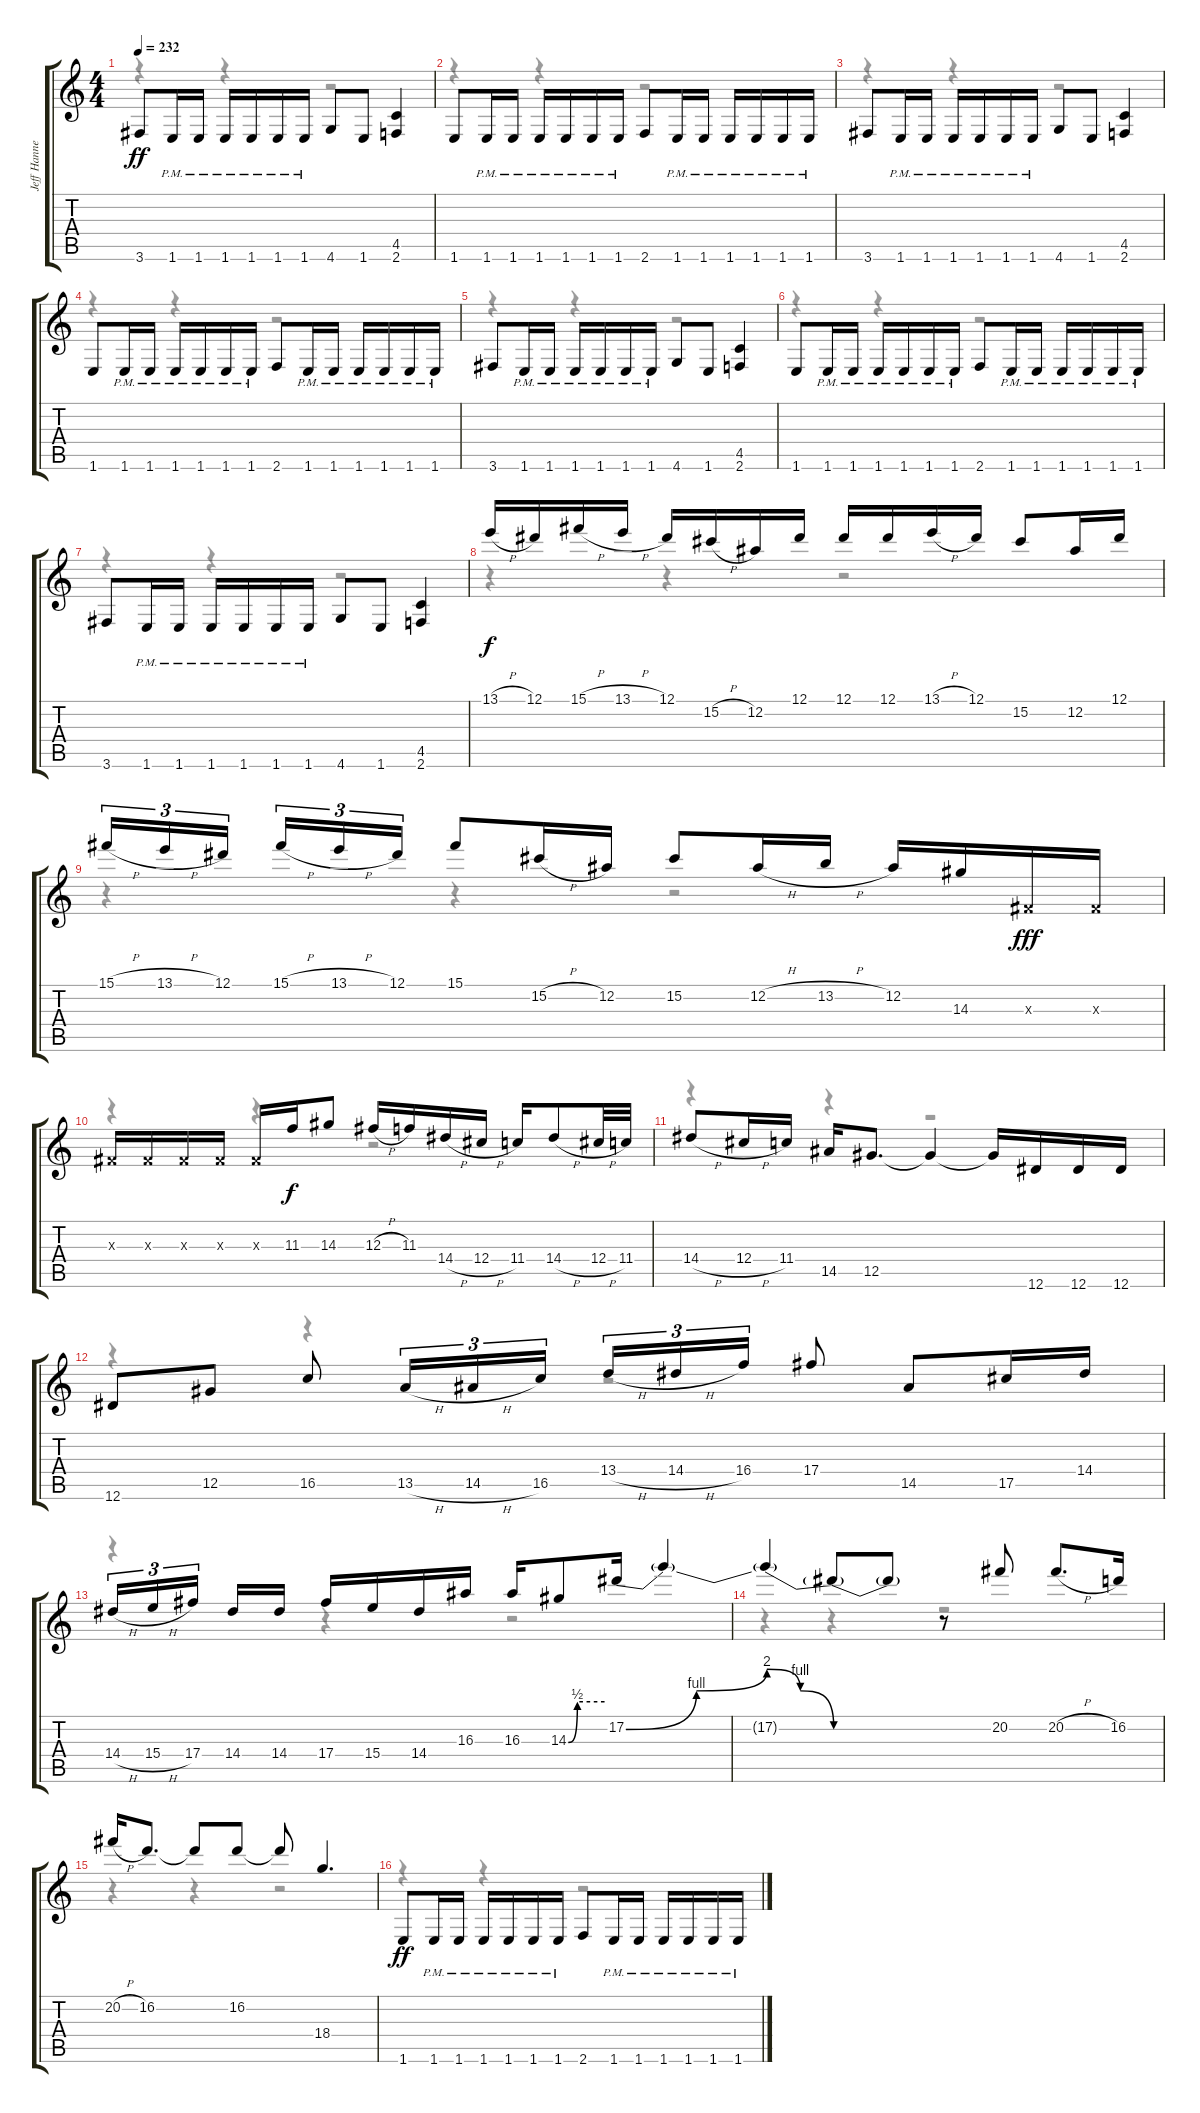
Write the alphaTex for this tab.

\track ("Jeff Hanneman" "Jeff Hanne") {instrument distortionguitar}
\staff {score tabs}
\tuning (Eb4 Bb3 Gb3 Db3 Ab2 Eb2) {hide}
\voice
\ts (4 4)
\tempo 232
\clef g2
\ks c
3.6.8{dy ff} 1.6{pm}.16 1.6{pm}.16 1.6{pm}.16 1.6{pm}.16 1.6{pm}.16 1.6{pm}.16 4.6.8 1.6.8 (4.5 2.6).4 |
1.6.8 1.6{pm}.16 1.6{pm}.16 1.6{pm}.16 1.6{pm}.16 1.6{pm}.16 1.6{pm}.16 2.6.8 1.6{pm}.16 1.6{pm}.16 1.6{pm}.16 1.6{pm}.16 1.6{pm}.16 1.6{pm}.16 |
3.6.8 1.6{pm}.16 1.6{pm}.16 1.6{pm}.16 1.6{pm}.16 1.6{pm}.16 1.6{pm}.16 4.6.8 1.6.8 (4.5 2.6).4 |
1.6.8 1.6{pm}.16 1.6{pm}.16 1.6{pm}.16 1.6{pm}.16 1.6{pm}.16 1.6{pm}.16 2.6.8 1.6{pm}.16 1.6{pm}.16 1.6{pm}.16 1.6{pm}.16 1.6{pm}.16 1.6{pm}.16 |
3.6.8 1.6{pm}.16 1.6{pm}.16 1.6{pm}.16 1.6{pm}.16 1.6{pm}.16 1.6{pm}.16 4.6.8 1.6.8 (4.5 2.6).4 |
1.6.8 1.6{pm}.16 1.6{pm}.16 1.6{pm}.16 1.6{pm}.16 1.6{pm}.16 1.6{pm}.16 2.6.8 1.6{pm}.16 1.6{pm}.16 1.6{pm}.16 1.6{pm}.16 1.6{pm}.16 1.6{pm}.16 |
3.6.8 1.6{pm}.16 1.6{pm}.16 1.6{pm}.16 1.6{pm}.16 1.6{pm}.16 1.6{pm}.16 4.6.8 1.6.8 (4.5 2.6).4 |
13.1{h}.16{dy f} 12.1.16 15.1{h}.16 13.1{h}.16 12.1.16 15.2{h}.16 12.2.16 12.1.16 12.1.16 12.1.16 13.1{h}.16 12.1.16 15.2.8 12.2.16 12.1.16 |
15.1{h}.16{tu (3 2)} 13.1{h}.16{tu (3 2)} 12.1.16{tu (3 2)} 15.1{h}.16{tu (3 2)} 13.1{h}.16{tu (3 2)} 12.1.16{tu (3 2)} 15.1.8 15.2{h}.16 12.2.16 15.2.8 12.2{h}.16 13.2{h}.16 12.2.16 14.3.16 0.3{x}.16{dy fff} 0.3{x}.16 |
0.3{x}.16 0.3{x}.16 0.3{x}.16 0.3{x}.16 0.3{x}.16 11.3.16{dy f} 14.3.8 12.3{h}.16 11.3.16 14.4{h}.16 12.4{h}.16 11.4.16 14.4{h}.8 12.4{h}.32 11.4.32 |
14.4{h}.8 12.4{h}.16 11.4.16 14.5.16 12.5.8{d} 12.5{t}.4 12.5{t}.16 12.6.16 12.6.16 12.6.16 |
12.6.8 12.5.8 16.5.8 13.5{h}.16{tu (3 2)} 14.5{h}.16{tu (3 2)} 16.5.16{tu (3 2)} 13.4{h}.16{tu (3 2)} 14.4{h}.16{tu (3 2)} 16.4.16{tu (3 2)} 17.4.8 14.5.8 17.5.16 14.4.16 |
14.4{h}.16{tu (3 2)} 15.4{h}.16{tu (3 2)} 17.4.16{tu (3 2)} 14.4.16 14.4.16 17.4.16 15.4.16 14.4.16 16.3.16 16.3.16 14.3{be (custom 0 0 0 0 15 2 60 2 15 2 60 2)}.8 17.2{be (custom 0 0 0 0 30 4 30 4 60 8)}.16 17.2{t}.4 |
17.2{be (custom 0 8 0 8 30 4 30 4 60 0) t}.4 17.2{be (custom 0 0 0 0 30 0 30 0 60 0) t}.8 17.2{be (custom 0 0 0 0 30 0 30 0 60 0) t}.8 r.8 20.2.8 20.2{h}.8{d} 16.2.16 |
20.2{h}.16 16.2.8{d} 16.2{t}.8 16.2.8 16.2{t}.8 18.4.4{d} |
1.6.8{dy ff} 1.6{pm}.16 1.6{pm}.16 1.6{pm}.16 1.6{pm}.16 1.6{pm}.16 1.6{pm}.16 2.6.8 1.6{pm}.16 1.6{pm}.16 1.6{pm}.16 1.6{pm}.16 1.6{pm}.16 1.6{pm}.16
\voice
\clef g2
\ottava regular
\simile none
\ks c
r.4{dy f} r.4 r.2 |
r.4 r.4 r.2 |
r.4 r.4 r.2 |
r.4 r.4 r.2 |
r.4 r.4 r.2 |
r.4 r.4 r.2 |
r.4 r.4 r.2 |
r.4 r.4 r.2 |
r.4 r.4 r.2 |
r.4 r.4 r.2 |
r.4 r.4 r.2 |
r.4 r.4 r.2 |
r.4 r.4 r.2 |
r.4 r.4 r.2 |
r.4 r.4 r.2 |
r.4 r.4 r.2
